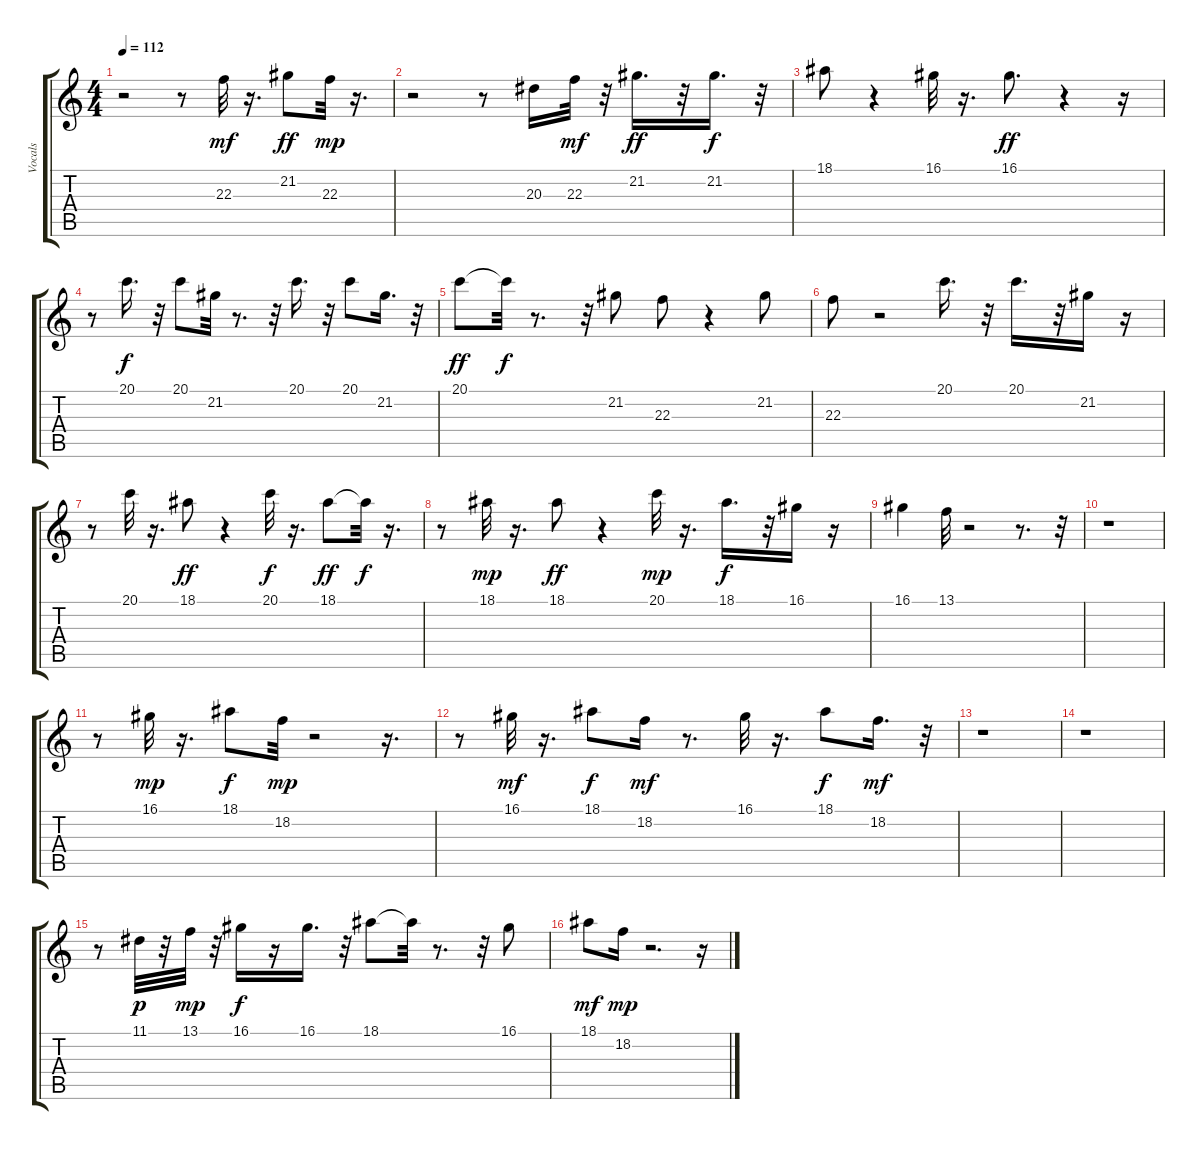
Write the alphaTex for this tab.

\track ("Vocals" "Vocals") {instrument lead8bassandlead}
\staff {score tabs}
\tuning (E4 B3 G3 D3 A2 E2) {hide}
\ts (4 4)
\tempo 112
\clef g2
\ks c
r.2{dy f} r.8 22.3.32{dy mf} r.16{d} 21.2.8{dy ff} 22.3.32{dy mp} r.16{d} |
r.2 r.8 20.3.16 22.3.32{dy mf} r.32 21.2.16{d dy ff} r.32 21.2.16{d dy f} r.32 |
18.1.8 r.4 16.1.32 r.16{d} 16.1.8{d dy ff} r.4 r.16 |
r.8 20.1.16{d dy f} r.32 20.1.8 21.2.32 r.8{d} r.32 20.1.16{d} r.32 20.1.8 21.2.16{d} r.32 |
20.1.8{dy ff} 20.1{t}.32{dy f} r.8{d} r.32 21.2.8 22.3.8 r.4 21.2.8 |
22.3.8 r.2 20.1.16{d} r.32 20.1.16{d} r.32 21.2.16 r.16 |
r.8 20.1.32 r.16{d} 18.1.8{dy ff} r.4 20.1.32{dy f} r.16{d} 18.1.8{dy ff} 18.1{t}.32{dy f} r.16{d} |
r.8 18.1.32{dy mp} r.16{d} 18.1.8{dy ff} r.4 20.1.32{dy mp} r.16{d} 18.1.16{d dy f} r.32 16.1.16 r.16 |
16.1.4 13.1.32 r.2 r.8{d} r.32 |
r.1 |
r.8 16.1.32{dy mp} r.16{d} 18.1.8{dy f} 18.2.32{dy mp} r.2 r.16{d} |
r.8 16.1.32{dy mf} r.16{d} 18.1.8{dy f} 18.2.16{dy mf} r.8{d} 16.1.32 r.16{d} 18.1.8{dy f} 18.2.16{d dy mf} r.32 |
r.1 |
r.1 |
r.8 11.1.32{dy p} r.32 13.1.32{dy mp} r.32 16.1.16{dy f} r.16 16.1.16{d} r.32 18.1.8 18.1{t}.32 r.8{d} r.32 16.1.8 |
18.1.8{dy mf} 18.2.16{dy mp} r.2{d} r.16
